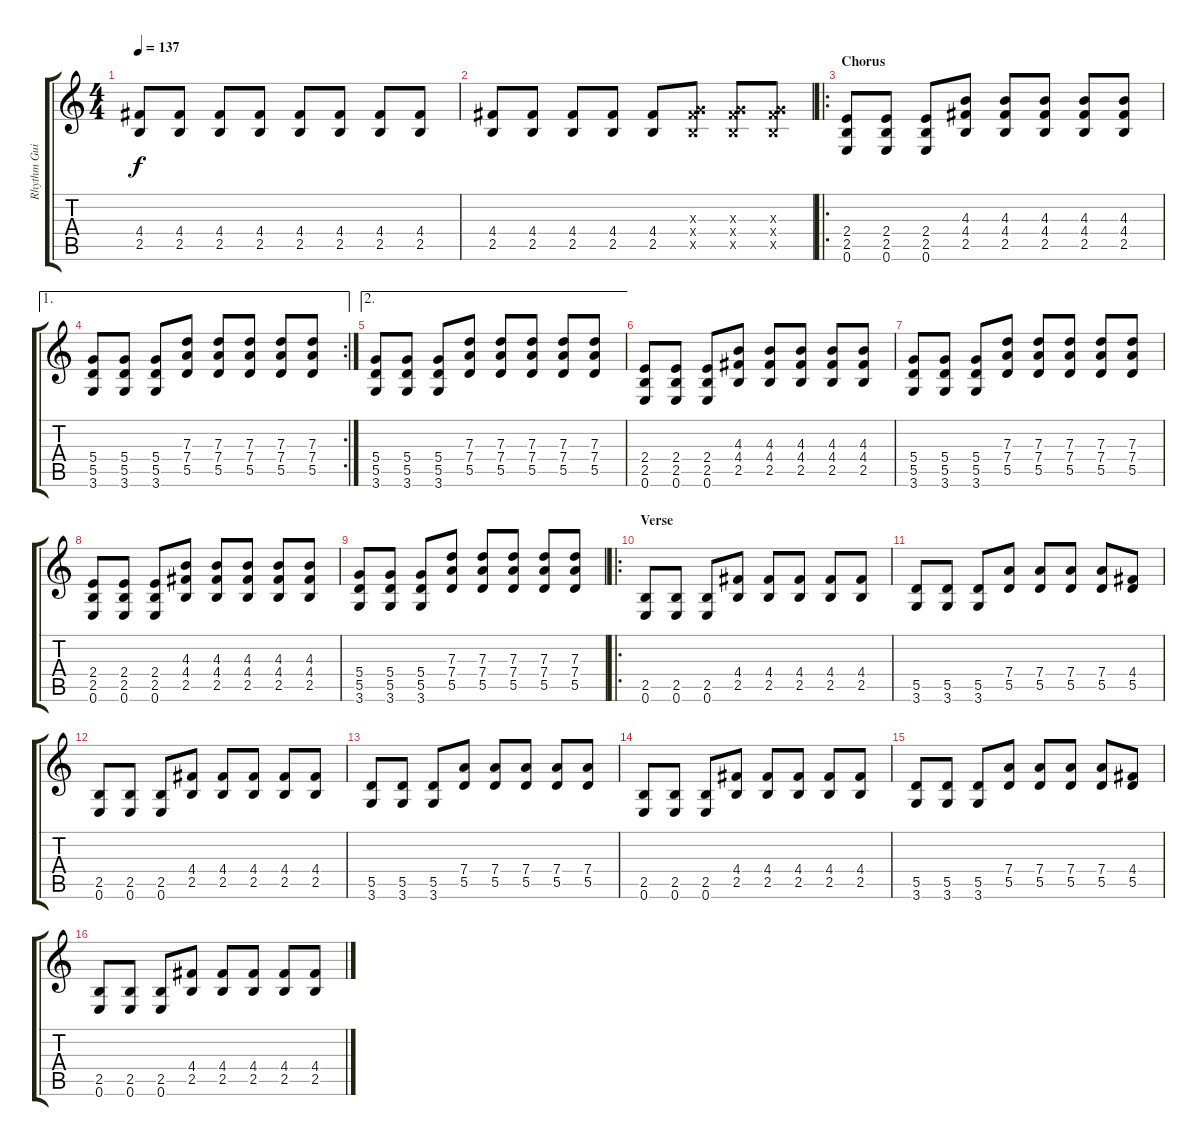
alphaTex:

\track ("Rhythm Guitar" "Rhythm Gui") {instrument electricguitarmuted}
\staff {score tabs}
\tuning (E4 B3 G3 D3 A2 E2) {hide}
\ts (4 4)
\tempo 137
\clef g2
\ks c
(4.4 2.5).8{dy f} (4.4 2.5).8 (4.4 2.5).8 (4.4 2.5).8 (4.4 2.5).8 (4.4 2.5).8 (4.4 2.5).8 (4.4 2.5).8 |
(4.4 2.5).8 (4.4 2.5).8 (4.4 2.5).8 (4.4 2.5).8 (4.4 2.5).8 (0.3{x} 4.4{x} 2.5{x}).8 (0.3{x} 4.4{x} 2.5{x}).8 (0.3{x} 4.4{x} 2.5{x}).8 |
\ro
\section ("" "Chorus")
(2.4 2.5 0.6).8{instrument distortionguitar} (2.4 2.5 0.6).8 (2.4 2.5 0.6).8 (4.3 4.4 2.5).8 (4.3 4.4 2.5).8 (4.3 4.4 2.5).8 (4.3 4.4 2.5).8 (4.3 4.4 2.5).8 |
\ae 1
\rc 2
(5.4 5.5 3.6).8 (5.4 5.5 3.6).8 (5.4 5.5 3.6).8 (7.3 7.4 5.5).8 (7.3 7.4 5.5).8 (7.3 7.4 5.5).8 (7.3 7.4 5.5).8 (7.3 7.4 5.5).8 |
\ae 2
(5.4 5.5 3.6).8 (5.4 5.5 3.6).8 (5.4 5.5 3.6).8 (7.3 7.4 5.5).8 (7.3 7.4 5.5).8 (7.3 7.4 5.5).8 (7.3 7.4 5.5).8 (7.3 7.4 5.5).8 |
(2.4 2.5 0.6).8{instrument distortionguitar} (2.4 2.5 0.6).8 (2.4 2.5 0.6).8 (4.3 4.4 2.5).8 (4.3 4.4 2.5).8 (4.3 4.4 2.5).8 (4.3 4.4 2.5).8 (4.3 4.4 2.5).8 |
(5.4 5.5 3.6).8 (5.4 5.5 3.6).8 (5.4 5.5 3.6).8 (7.3 7.4 5.5).8 (7.3 7.4 5.5).8 (7.3 7.4 5.5).8 (7.3 7.4 5.5).8 (7.3 7.4 5.5).8 |
(2.4 2.5 0.6).8{instrument distortionguitar} (2.4 2.5 0.6).8 (2.4 2.5 0.6).8 (4.3 4.4 2.5).8 (4.3 4.4 2.5).8 (4.3 4.4 2.5).8 (4.3 4.4 2.5).8 (4.3 4.4 2.5).8 |
(5.4 5.5 3.6).8 (5.4 5.5 3.6).8 (5.4 5.5 3.6).8 (7.3 7.4 5.5).8 (7.3 7.4 5.5).8 (7.3 7.4 5.5).8 (7.3 7.4 5.5).8 (7.3 7.4 5.5).8 |
\ro
\section ("" "Verse")
(2.5 0.6).8{instrument electricguitarmuted} (2.5 0.6).8 (2.5 0.6).8 (4.4 2.5).8 (4.4 2.5).8 (4.4 2.5).8 (4.4 2.5).8 (4.4 2.5).8 |
(5.5 3.6).8 (5.5 3.6).8 (5.5 3.6).8 (7.4 5.5).8 (7.4 5.5).8 (7.4 5.5).8 (7.4 5.5).8 (4.4 5.5).8 |
(2.5 0.6).8 (2.5 0.6).8 (2.5 0.6).8 (4.4 2.5).8 (4.4 2.5).8 (4.4 2.5).8 (4.4 2.5).8 (4.4 2.5).8 |
(5.5 3.6).8 (5.5 3.6).8 (5.5 3.6).8 (7.4 5.5).8 (7.4 5.5).8 (7.4 5.5).8 (7.4 5.5).8 (7.4 5.5).8 |
(2.5 0.6).8{instrument electricguitarmuted} (2.5 0.6).8 (2.5 0.6).8 (4.4 2.5).8 (4.4 2.5).8 (4.4 2.5).8 (4.4 2.5).8 (4.4 2.5).8 |
(5.5 3.6).8 (5.5 3.6).8 (5.5 3.6).8 (7.4 5.5).8 (7.4 5.5).8 (7.4 5.5).8 (7.4 5.5).8 (4.4 5.5).8 |
(2.5 0.6).8 (2.5 0.6).8 (2.5 0.6).8 (4.4 2.5).8 (4.4 2.5).8 (4.4 2.5).8 (4.4 2.5).8 (4.4 2.5).8
